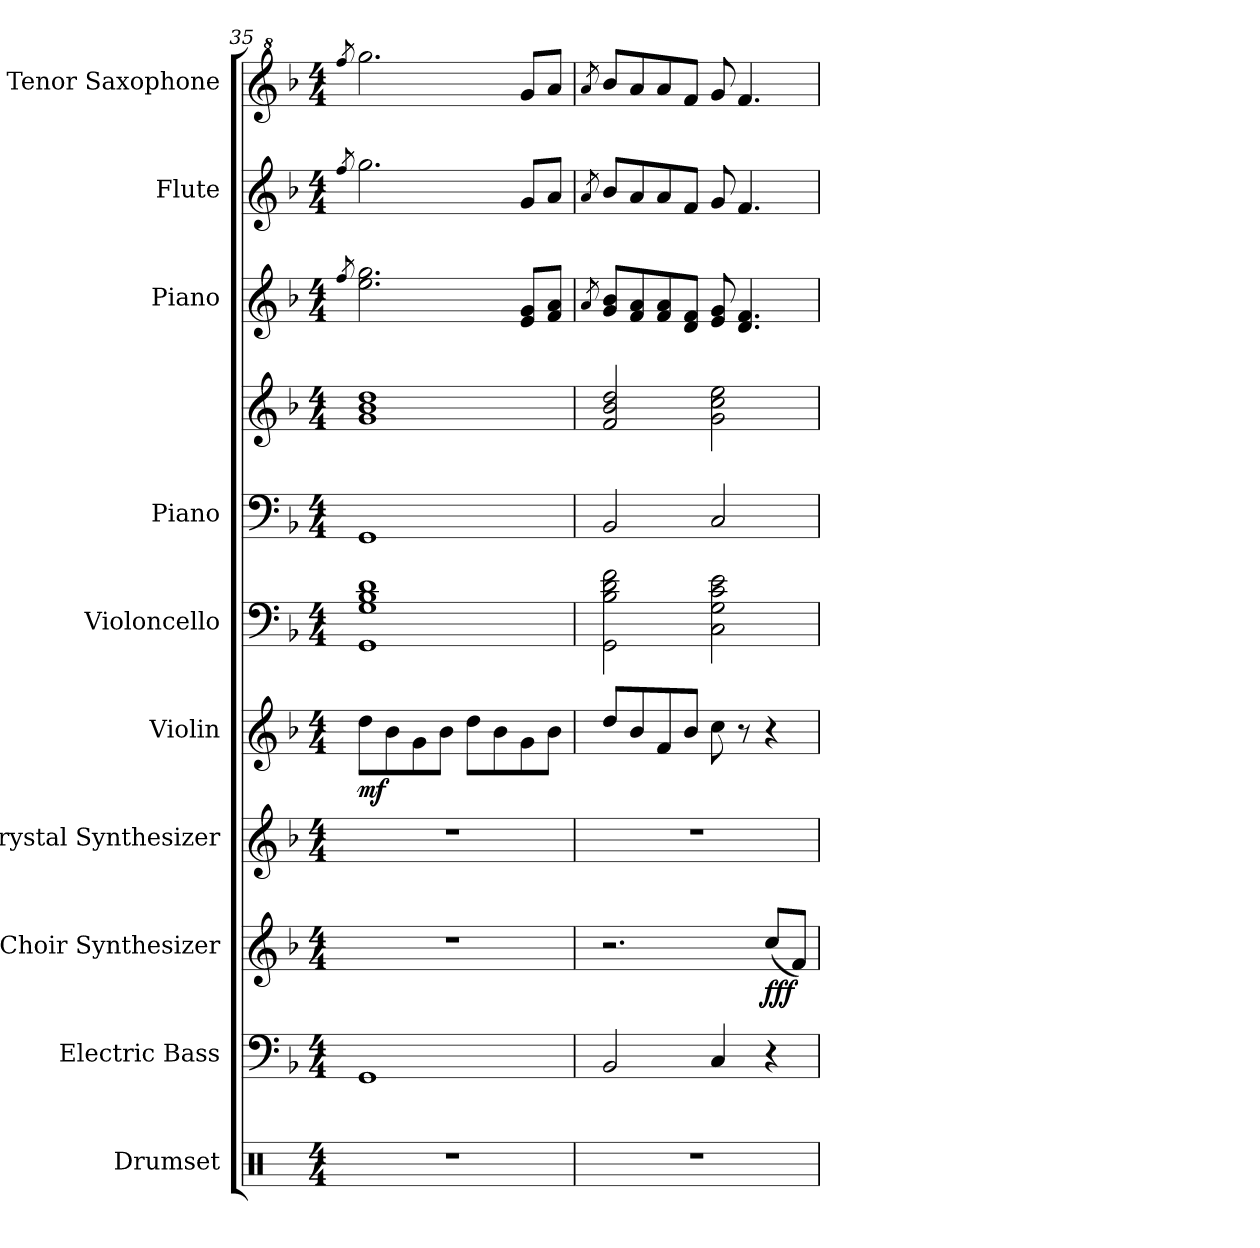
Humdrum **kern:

**kern	**kern	**kern	**dynam	**kern	**kern	**dynam	**kern	**kern	**kern	**kern	**kern	**kern
*part10	*part9	*part8	*part8	*part7	*part6	*part6	*part5	*part4	*part4	*part3	*part2	*part1
*staff11	*staff10	*staff9	*staff9	*staff8	*staff7	*staff7	*staff6	*staff5	*staff4	*staff3	*staff2	*staff1
*I"Drumset	*I"Electric Bass	*I"Choir Synthesizer	*	*I"Crystal Synthesizer	*I"Violin	*	*I"Violoncello	*I"Piano	*	*I"Piano	*I"Flute	*I"Tenor Saxophone
*I'D. Set	*I'El. B.	*I'Synth.	*	*I'Synth.	*I'Vln.	*	*I'Vc.	*I'Pno.	*	*I'Pno.	*I'Fl.	*I'T. Sax.
*clefX	*clefF4	*clefG2	*	*clefG2	*clefG2	*	*clefF4	*clefF4	*clefG2	*clefG2	*clefG2	*clefG^2
*	*ITrd7c12	*	*	*	*	*	*	*	*	*	*	*ITrd8c14
*k[]	*k[b-]	*k[b-]	*	*k[b-]	*k[b-]	*	*k[b-]	*k[b-]	*k[b-]	*k[b-]	*k[b-]	*k[b-]
*M4/4	*M4/4	*M4/4	*	*M4/4	*M4/4	*	*M4/4	*M4/4	*M4/4	*M4/4	*M4/4	*M4/4
=35	=35	=35	=35	=35	=35	=35	=35	=35	=35	=35	=35	=35
.	.	.	.	.	.	.	.	.	.	8qff/	8qff/	8qff/
!	!	!	!	!	!	!LO:DY:b	!	!	!	!	!	!
1r	1GGG	1r	.	1r	8dd\L	mf	1GG 1G 1B- 1d	1GG	1g 1b- 1dd	2.ee\ 2.gg\	2.gg\	2.gg\
.	.	.	.	.	8b-\	.	.	.	.	.	.	.
.	.	.	.	.	8g\	.	.	.	.	.	.	.
.	.	.	.	.	8b-\J	.	.	.	.	.	.	.
.	.	.	.	.	8dd\L	.	.	.	.	.	.	.
.	.	.	.	.	8b-\	.	.	.	.	.	.	.
.	.	.	.	.	8g\	.	.	.	.	8e/ 8g/L	8g/L	8g/L
.	.	.	.	.	8b-\J	.	.	.	.	8f/ 8a/J	8a/J	8a/J
=36	=36	=36	=36	=36	=36	=36	=36	=36	=36	=36	=36	=36
.	.	.	.	.	.	.	.	.	.	8qa/	8qa/	8qa/
1r	2BBB-/	2.r	.	1r	8dd/L	.	2GG\ 2B-\ 2d\ 2f\	2BB-/	2f/ 2b-/ 2dd/	8g/ 8b-/L	8b-/L	8b-/L
.	.	.	.	.	8b-/	.	.	.	.	8f/ 8a/	8a/	8a/
.	.	.	.	.	8f/	.	.	.	.	8f/ 8a/	8a/	8a/
.	.	.	.	.	8b-/J	.	.	.	.	8d/ 8f/J	8f/J	8f/J
.	4CC/	.	.	.	8cc\	.	2C\ 2G\ 2c\ 2e\	2C/	2g\ 2cc\ 2ee\	8e/ 8g/	8g/	8g/
.	.	.	.	.	8r	.	.	.	.	4.d/ 4.f/	4.f/	4.f/
!	!	!	!LO:DY:b	!	!	!	!	!	!	!	!	!
.	4r	(<8cc/L	fff	.	4r	.	.	.	.	.	.	.
.	.	8f/J)	.	.	.	.	.	.	.	.	.	.
=	=	=	=	=	=	=	=	=	=	=	=	=
*-	*-	*-	*-	*-	*-	*-	*-	*-	*-	*-	*-	*-
